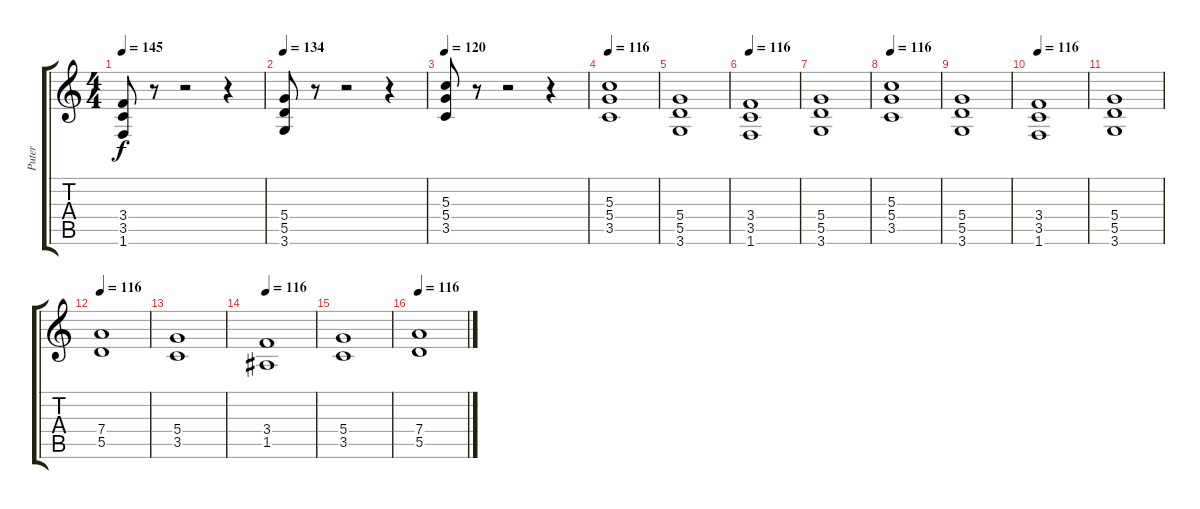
\track ("Puter" "Puter") {instrument distortionguitar}
\staff {score tabs}
\tuning (E4 B3 G3 D3 A2 E2) {hide}
\ts (4 4)
\tempo 145
\clef g2
\ks c
(3.4 3.5 1.6).8{dy f} r.8 r.2 r.4 |
\tempo 134
(5.4 5.5 3.6).8 r.8 r.2 r.4 |
\tempo 120
(5.3 5.4 3.5).8 r.8 r.2 r.4 |
\tempo 116
(5.3 5.4 3.5).1{volume 11} |
(5.4 5.5 3.6).1 |
\tempo 116
(3.4 3.5 1.6).1 |
(5.4 5.5 3.6).1 |
\tempo 116
(5.3 5.4 3.5).1{volume 11} |
(5.4 5.5 3.6).1 |
\tempo 116
(3.4 3.5 1.6).1 |
(5.4 5.5 3.6).1 |
\tempo 116
(7.4 5.5).1 |
(5.4 3.5).1 |
\tempo 116
(3.4 1.5).1 |
(5.4 3.5).1 |
\tempo 116
(7.4 5.5).1
